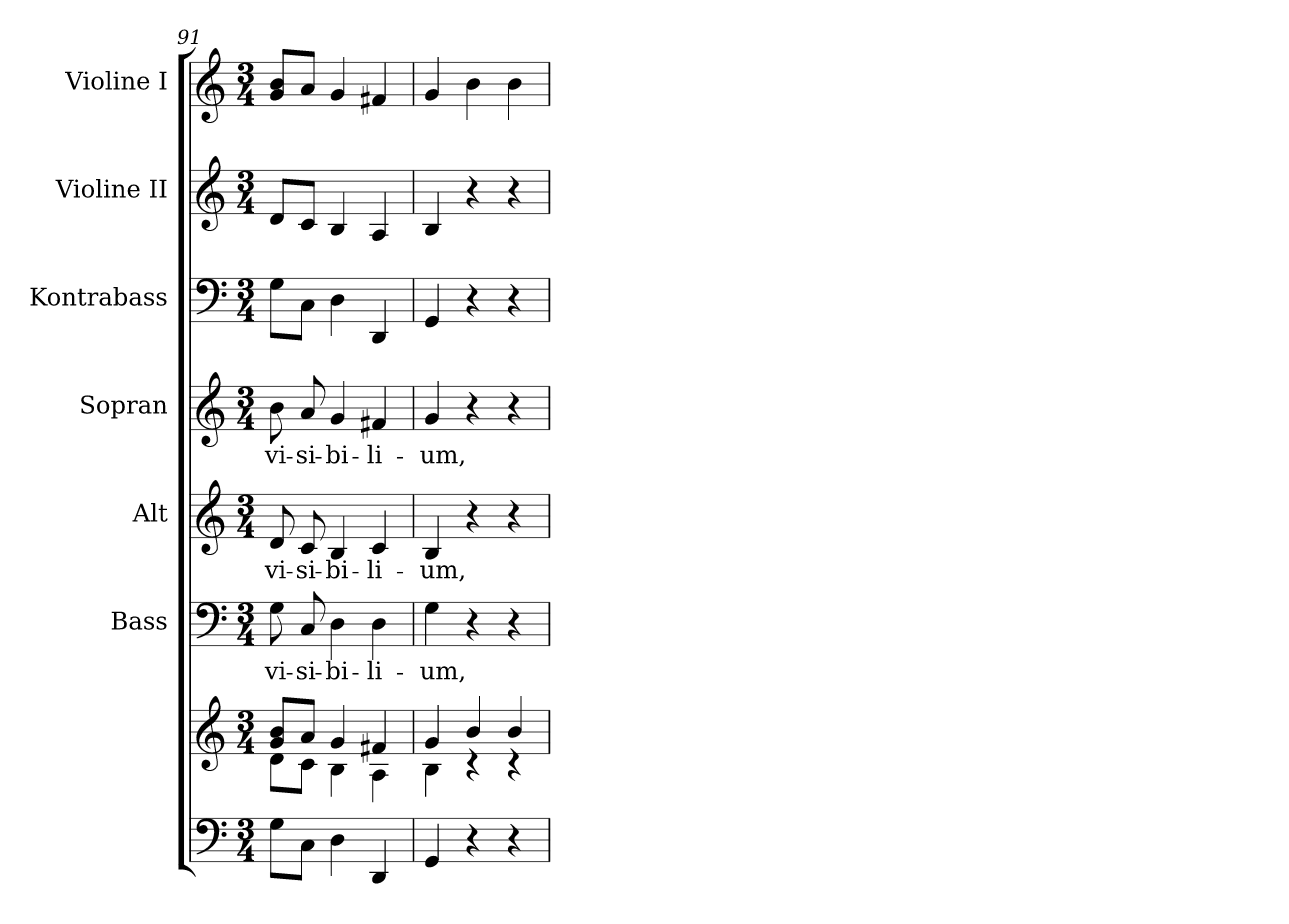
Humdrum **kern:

**kern	**kern	**kern	**text	**kern	**text	**kern	**text	**kern	**kern	**kern
*part7	*part7	*part6	*part6	*part5	*part5	*part4	*part4	*part3	*part2	*part1
*staff8	*staff7	*staff6	*staff6	*staff5	*staff5	*staff4	*staff4	*staff3	*staff2	*staff1
*	*	*I"Bass	*	*I"Alt	*	*I"Sopran	*	*I"Kontrabass	*I"Violine II	*I"Violine I
*	*	*I'B.	*	*I'A.	*	*I'S.	*	*I'Kb.	*I'Vl. II	*I'Vl. I
!!LO:PB:g=z
*clefF4	*clefG2	*clefF4	*	*clefG2	*	*clefG2	*	*clefF4	*clefG2	*clefG2
*	*	*	*	*	*	*	*	*ITrd7c12	*	*
*k[]	*k[]	*k[]	*	*k[]	*	*k[]	*	*k[]	*k[]	*k[]
*C:	*C:	*C:	*	*C:	*	*C:	*	*C:	*C:	*C:
*M3/4	*M3/4	*M3/4	*	*M3/4	*	*M3/4	*	*M3/4	*M3/4	*M3/4
=91	=91	=91	=91	=91	=91	=91	=91	=91	=91	=91
*	*^	*	*	*	*	*	*	*	*	*
!	!	!	!	!LO:LY:b	!	!LO:LY:b	!	!LO:LY:b	!	!	!
8G\L	8g/ 8b/L	8d\L	8G\	-vi-	8d/	-vi-	8b\	-vi-	8GG\L	8d/L	8g/ 8b/L
!	!	!	!	!LO:LY:b	!	!LO:LY:b	!	!LO:LY:b	!	!	!
8C\J	8a/J	8c\J	8C/	-si-	8c/	-si-	8a/	-si-	8CC\J	8c/J	8a/J
!	!	!	!	!LO:LY:b	!	!LO:LY:b	!	!LO:LY:b	!	!	!
4D\	4g/	4B\	4D\	-bi-	4B/	-bi-	4g/	-bi-	4DD\	4B/	4g/
!	!	!	!	!LO:LY:b	!	!LO:LY:b	!	!LO:LY:b	!	!	!
4DD/	4f#X/	4A\	4D\	-li-	4c/	-li-	4f#X/	-li-	4DDD/	4A/	4f#X/
=92	=92	=92	=92	=92	=92	=92	=92	=92	=92	=92	=92
!	!	!	!	!LO:LY:b	!	!LO:LY:b	!	!LO:LY:b	!	!	!
4GG/	4g/	4B\	4G\	-um,	4B/	-um,	4g/	-um,	4GGG/	4B/	4g/
4r	4b/	4rc	4r	.	4r	.	4r	.	4r	4r	4b\
4r	4b/	4rc	4r	.	4r	.	4r	.	4r	4r	4b\
*	*v	*v	*	*	*	*	*	*	*	*	*
=	=	=	=	=	=	=	=	=	=	=
*-	*-	*-	*-	*-	*-	*-	*-	*-	*-	*-
